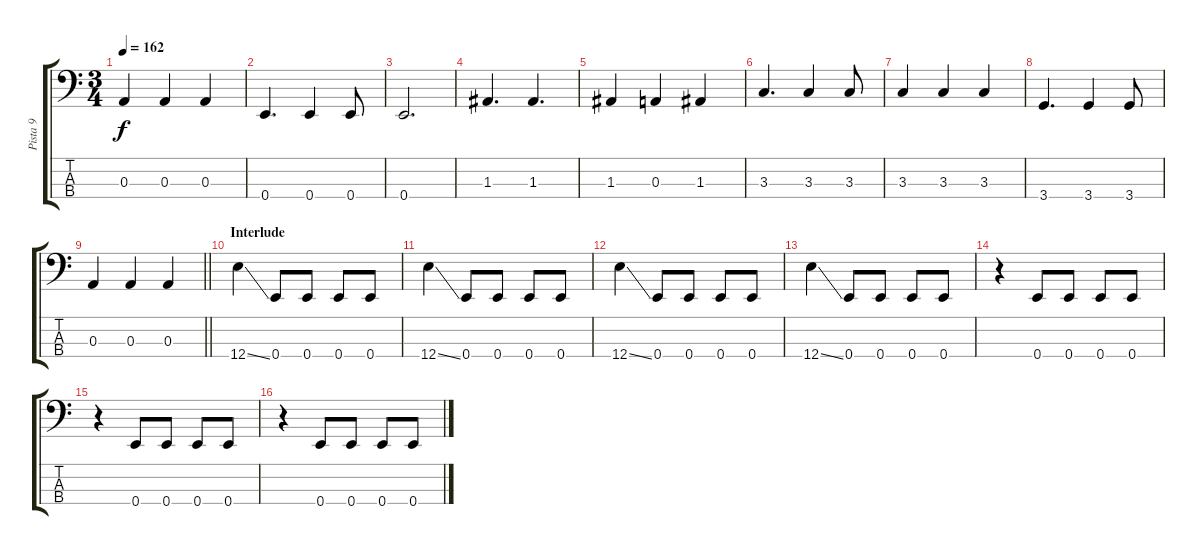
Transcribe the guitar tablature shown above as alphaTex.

\track ("Pista 9" "Pista 9") {instrument electricbasspick}
\staff {score tabs}
\tuning (G2 D2 A1 E1) {hide}
\ts (3 4)
\tempo 162
\clef f4
\ks c
0.3.4{dy f} 0.3.4 0.3.4 |
0.4.4{d} 0.4.4 0.4.8 |
0.4.2{d} |
1.3.4{d} 1.3.4{d} |
1.3.4 0.3.4 1.3.4 |
3.3.4{d} 3.3.4 3.3.8 |
3.3.4 3.3.4 3.3.4 |
3.4.4{d} 3.4.4 3.4.8 |
\barLineRight lightlight
0.3.4 0.3.4 0.3.4 |
\section ("" "Interlude")
12.4{ss}.4 0.4.8 0.4.8 0.4.8 0.4.8 |
12.4{ss}.4 0.4.8 0.4.8 0.4.8 0.4.8 |
12.4{ss}.4 0.4.8 0.4.8 0.4.8 0.4.8 |
12.4{ss}.4 0.4.8 0.4.8 0.4.8 0.4.8 |
r.4 0.4.8 0.4.8 0.4.8 0.4.8 |
r.4 0.4.8 0.4.8 0.4.8 0.4.8 |
r.4 0.4.8 0.4.8 0.4.8 0.4.8
